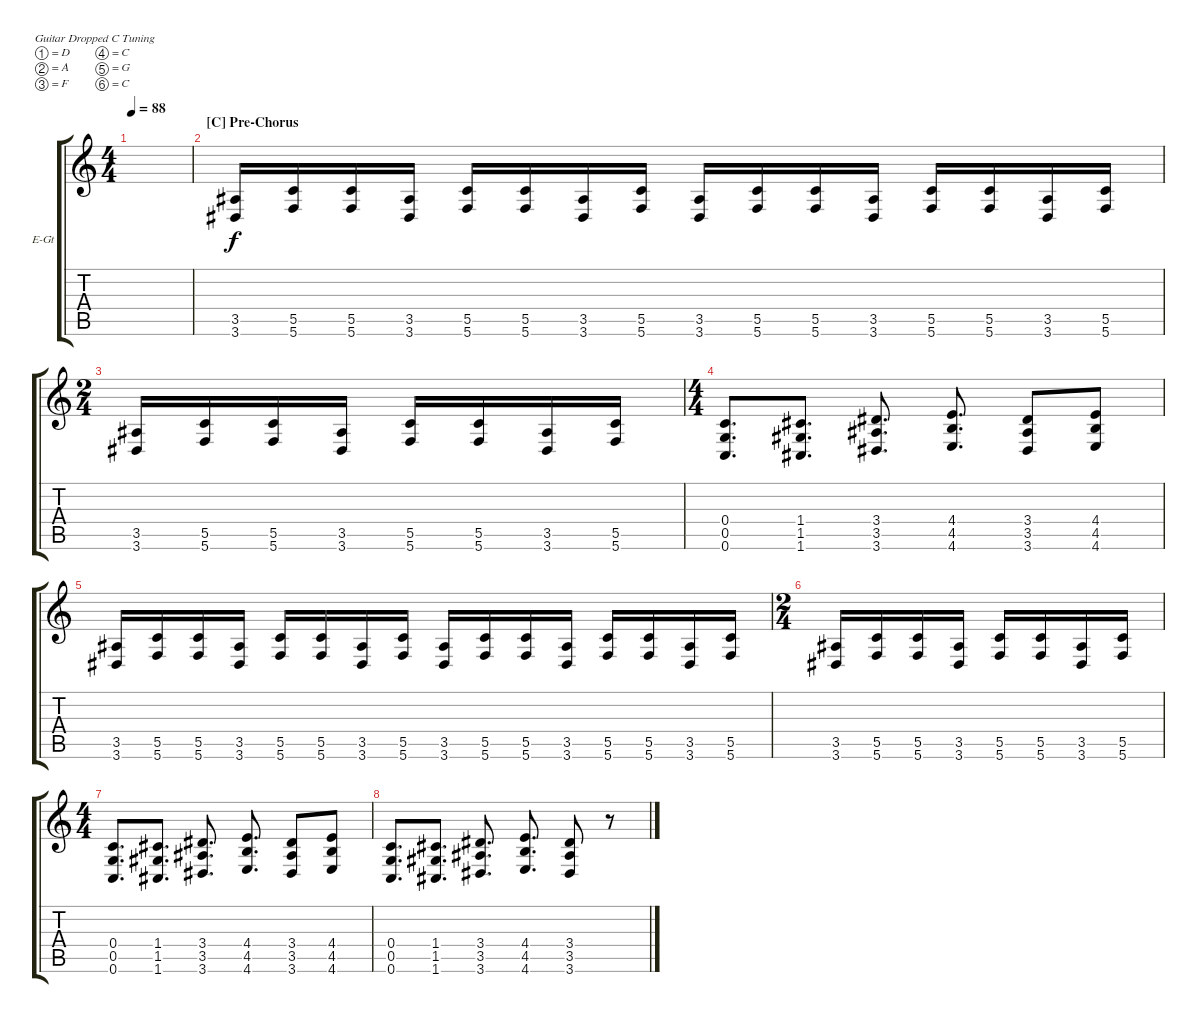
\defaultSystemsLayout 4
\bracketExtendMode groupsimilarinstruments
\firstSystemTrackNameOrientation horizontal
\otherSystemsTrackNameOrientation horizontal
\track ("Distortion Guitar 1" "E-Gt") {instrument distortionguitar}
\staff {score tabs}
\tuning (D4 A3 F3 C3 G2 C2)
\ts (4 4)
\tempo 88
\clef g2
\ks c
|
\section ("C" "Pre-Chorus")
(3.6 3.5).16 (5.6 5.5).16 (5.6 5.5).16 (3.6 3.5).16 (5.6 5.5).16 (5.6 5.5).16 (3.6 3.5).16 (5.6 5.5).16 (3.6 3.5).16 (5.6 5.5).16 (5.6 5.5).16 (3.6 3.5).16 (5.6 5.5).16 (5.6 5.5).16 (3.6 3.5).16 (5.6 5.5).16 |
\ts (2 4)
(3.5 3.6).16 (5.5 5.6).16 (5.5 5.6).16 (3.5 3.6).16 (5.5 5.6).16 (5.5 5.6).16 (3.5 3.6).16 (5.5 5.6).16 |
\ts (4 4)
(0.6 0.4 0.5).8{d} (1.6 1.5 1.4).8{d} (3.6 3.4 3.5).8{d} (4.6 4.5 4.4).8{d} (3.6 3.4 3.5).8 (4.6 4.5 4.4).8 |
(3.6 3.5).16 (5.6 5.5).16 (5.6 5.5).16 (3.6 3.5).16 (5.6 5.5).16 (5.6 5.5).16 (3.6 3.5).16 (5.6 5.5).16 (3.6 3.5).16 (5.6 5.5).16 (5.6 5.5).16 (3.6 3.5).16 (5.6 5.5).16 (5.6 5.5).16 (3.6 3.5).16 (5.6 5.5).16 |
\ts (2 4)
(3.5 3.6).16 (5.5 5.6).16 (5.5 5.6).16 (3.5 3.6).16 (5.5 5.6).16 (5.5 5.6).16 (3.5 3.6).16 (5.5 5.6).16 |
\ts (4 4)
(0.6 0.4 0.5).8{d} (1.6 1.5 1.4).8{d} (3.6 3.4 3.5).8{d} (4.6 4.5 4.4).8{d} (3.6 3.4 3.5).8 (4.6 4.5 4.4).8 |
(0.6 0.4 0.5).8{d} (1.6 1.5 1.4).8{d} (3.6 3.4 3.5).8{d} (4.6 4.5 4.4).8{d} (3.6 3.4 3.5).8 r.8
